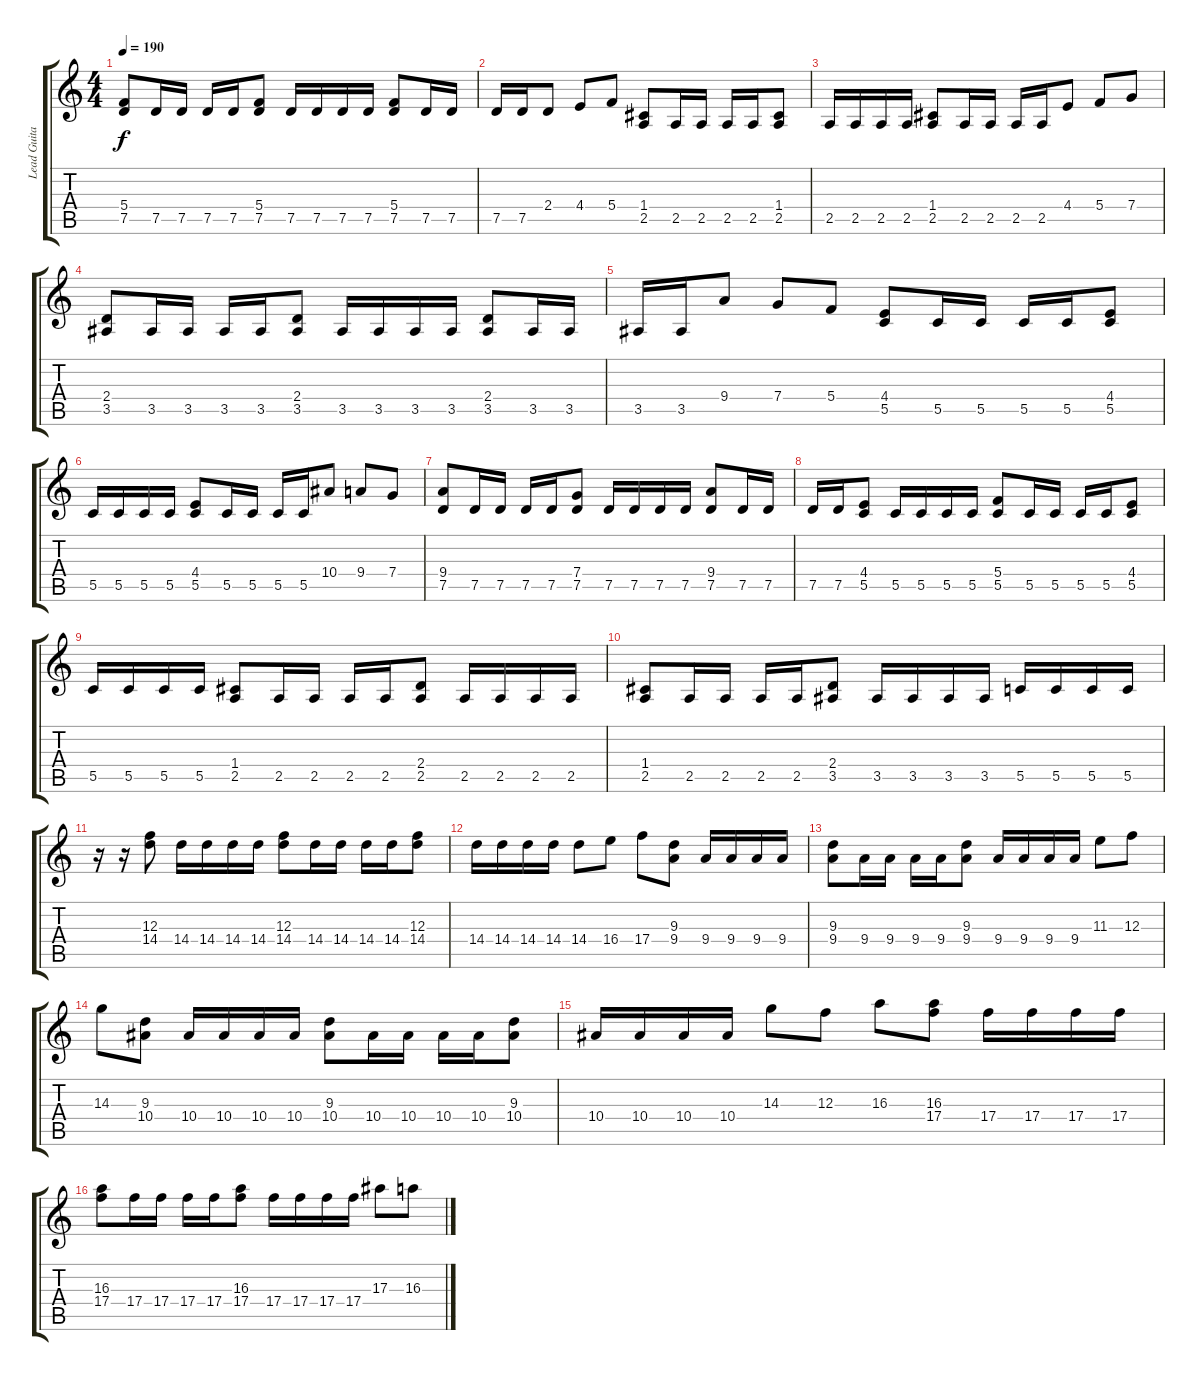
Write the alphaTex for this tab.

\track ("Lead Guitar" "Lead Guita") {instrument distortionguitar}
\staff {score tabs}
\tuning (D4 A3 F3 C3 G2 D2) {hide}
\ts (4 4)
\tempo 190
\clef g2
\ks c
(5.4 7.5).8{dy f instrument distortionguitar} 7.5.16 7.5.16 7.5.16 7.5.16 (5.4 7.5).8 7.5.16 7.5.16 7.5.16 7.5.16 (5.4 7.5).8 7.5.16 7.5.16 |
7.5.16 7.5.16 2.4.8 4.4.8 5.4.8 (1.4 2.5).8 2.5.16 2.5.16 2.5.16 2.5.16 (1.4 2.5).8 |
2.5.16 2.5.16 2.5.16 2.5.16 (1.4 2.5).8 2.5.16 2.5.16 2.5.16 2.5.16 4.4.8 5.4.8 7.4.8 |
(2.4 3.5).8 3.5.16 3.5.16 3.5.16 3.5.16 (2.4 3.5).8 3.5.16 3.5.16 3.5.16 3.5.16 (2.4 3.5).8 3.5.16 3.5.16 |
3.5.16 3.5.16 9.4.8 7.4.8 5.4.8 (4.4 5.5).8 5.5.16 5.5.16 5.5.16 5.5.16 (4.4 5.5).8 |
5.5.16 5.5.16 5.5.16 5.5.16 (4.4 5.5).8 5.5.16 5.5.16 5.5.16 5.5.16 10.4.8 9.4.8 7.4.8 |
(9.4 7.5).8 7.5.16 7.5.16 7.5.16 7.5.16 (7.4 7.5).8 7.5.16 7.5.16 7.5.16 7.5.16 (9.4 7.5).8 7.5.16 7.5.16 |
7.5.16 7.5.16 (4.4 5.5).8 5.5.16 5.5.16 5.5.16 5.5.16 (5.4 5.5).8 5.5.16 5.5.16 5.5.16 5.5.16 (4.4 5.5).8 |
5.5.16 5.5.16 5.5.16 5.5.16 (1.4 2.5).8 2.5.16 2.5.16 2.5.16 2.5.16 (2.4 2.5).8 2.5.16 2.5.16 2.5.16 2.5.16 |
(1.4 2.5).8 2.5.16 2.5.16 2.5.16 2.5.16 (2.4 3.5).8 3.5.16 3.5.16 3.5.16 3.5.16 5.5.16 5.5.16 5.5.16 5.5.16 |
r.16 r.16 (12.3 14.4).8 14.4.16 14.4.16 14.4.16 14.4.16 (12.3 14.4).8 14.4.16 14.4.16 14.4.16 14.4.16 (12.3 14.4).8 |
14.4.16 14.4.16 14.4.16 14.4.16 14.4.8 16.4.8 17.4.8 (9.3 9.4).8 9.4.16 9.4.16 9.4.16 9.4.16 |
(9.3 9.4).8 9.4.16 9.4.16 9.4.16 9.4.16 (9.3 9.4).8 9.4.16 9.4.16 9.4.16 9.4.16 11.3.8 12.3.8 |
14.3.8 (9.3 10.4).8 10.4.16 10.4.16 10.4.16 10.4.16 (9.3 10.4).8 10.4.16 10.4.16 10.4.16 10.4.16 (9.3 10.4).8 |
10.4.16 10.4.16 10.4.16 10.4.16 14.3.8 12.3.8 16.3.8 (16.3 17.4).8 17.4.16 17.4.16 17.4.16 17.4.16 |
(16.3 17.4).8 17.4.16 17.4.16 17.4.16 17.4.16 (16.3 17.4).8 17.4.16 17.4.16 17.4.16 17.4.16 17.3.8 16.3.8
